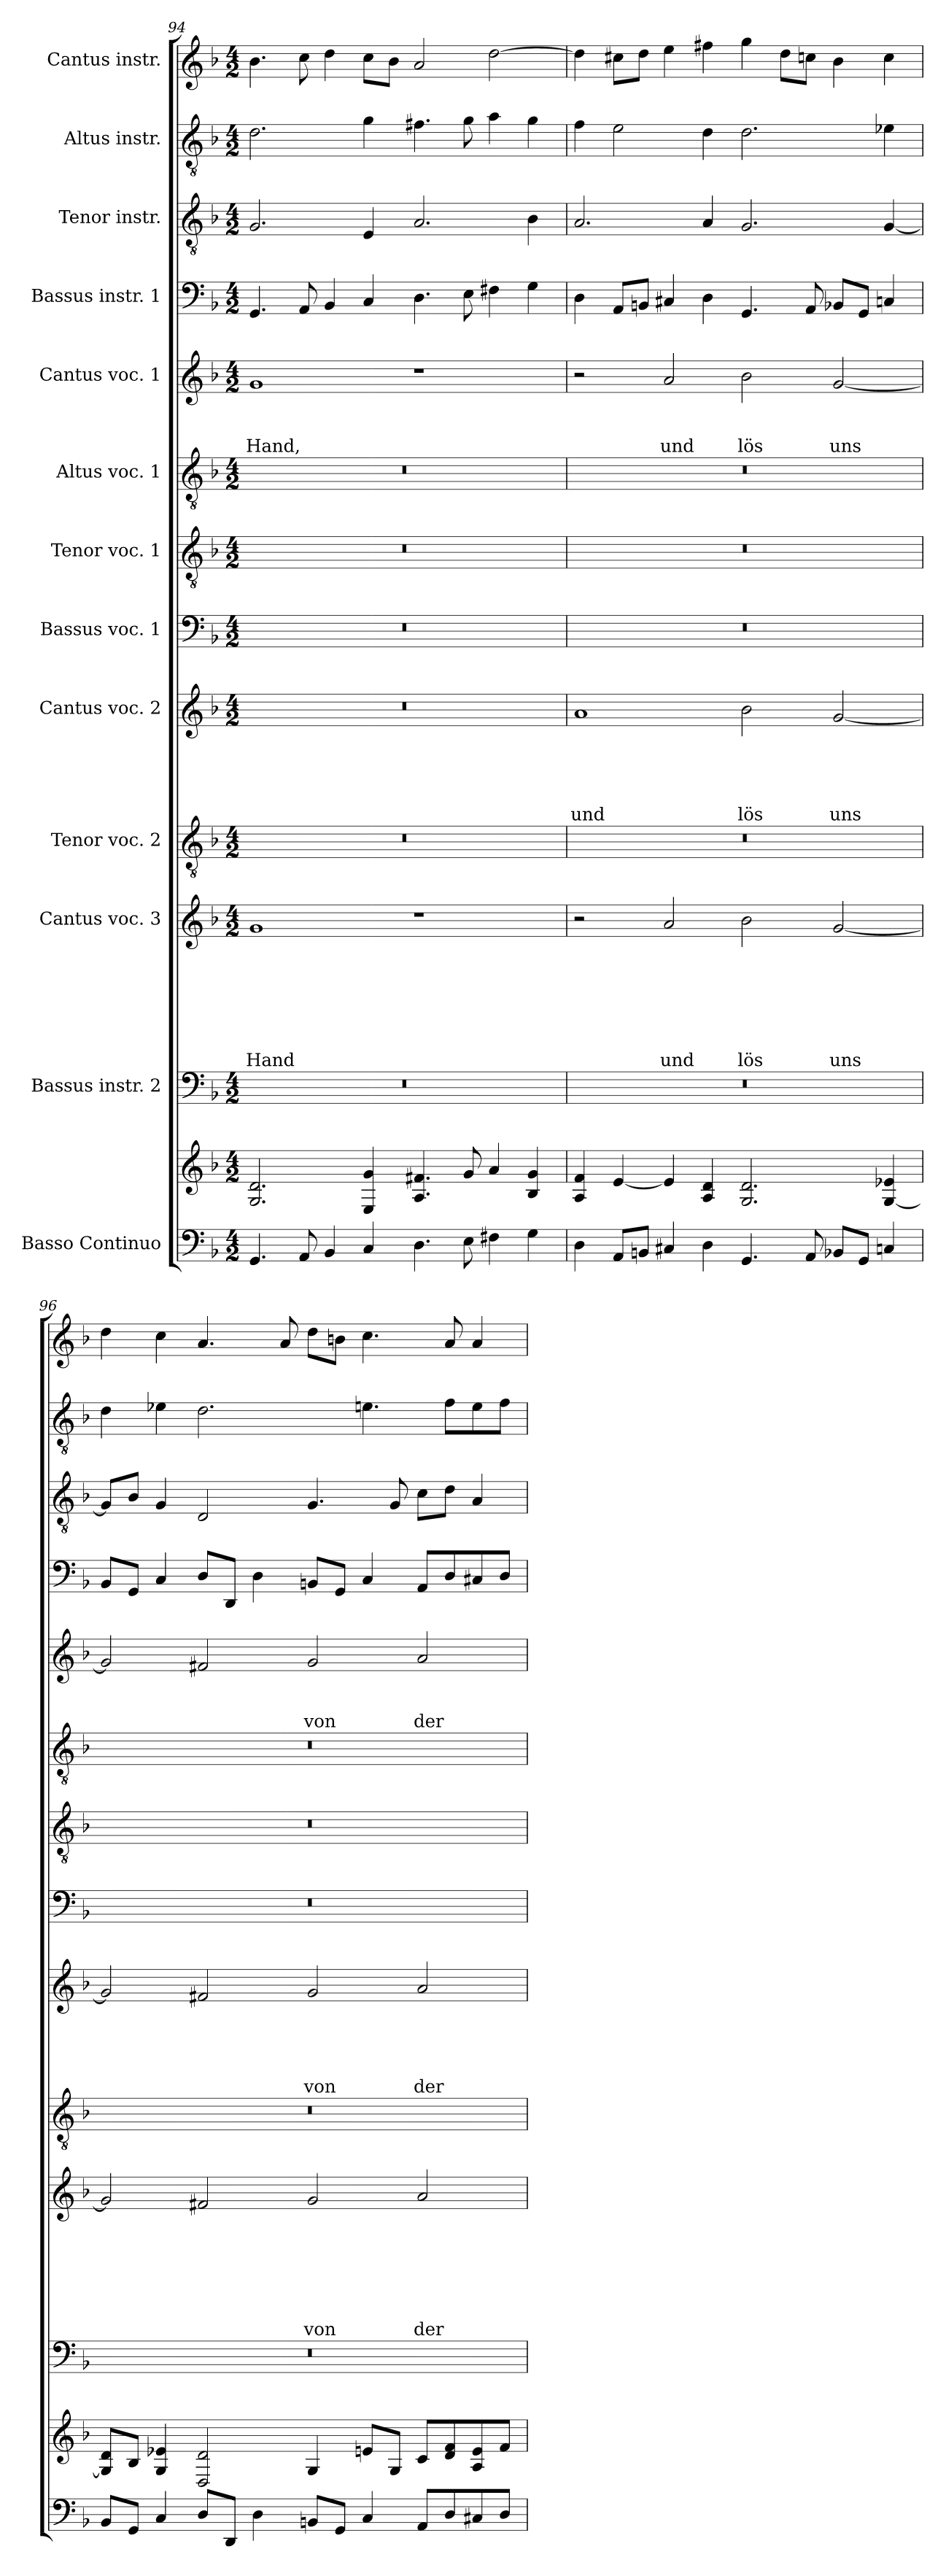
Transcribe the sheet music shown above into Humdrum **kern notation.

**kern	**kern	**kern	**kern	**text	**text	**text	**text	**text	**text	**text	**kern	**kern	**text	**text	**text	**text	**text	**kern	**kern	**kern	**kern	**text	**text	**text	**kern	**kern	**kern	**kern
*part14	*part13	*part12	*part11	*part11	*part11	*part11	*part11	*part11	*part11	*part11	*part10	*part9	*part9	*part9	*part9	*part9	*part9	*part8	*part7	*part6	*part5	*part5	*part5	*part5	*part4	*part3	*part2	*part1
*staff14	*staff13	*staff12	*staff11	*staff11	*staff11	*staff11	*staff11	*staff11	*staff11	*staff11	*staff10	*staff9	*staff9	*staff9	*staff9	*staff9	*staff9	*staff8	*staff7	*staff6	*staff5	*staff5	*staff5	*staff5	*staff4	*staff3	*staff2	*staff1
*I"Basso Continuo	*	*I"Bassus instr. 2	*I"Cantus voc. 3	*	*	*	*	*	*	*	*I"Tenor voc. 2	*I"Cantus voc. 2	*	*	*	*	*	*I"Bassus voc. 1	*I"Tenor voc. 1	*I"Altus voc. 1	*I"Cantus voc. 1	*	*	*	*I"Bassus instr. 1	*I"Tenor instr.	*I"Altus instr.	*I"Cantus instr.
*clefF4	*clefG2	*clefF4	*clefG2	*	*	*	*	*	*	*	*clefGv2	*clefG2	*	*	*	*	*	*clefF4	*clefGv2	*clefGv2	*clefG2	*	*	*	*clefF4	*clefGv2	*clefGv2	*clefG2
*k[b-]	*k[b-]	*k[b-]	*k[b-]	*	*	*	*	*	*	*	*k[b-]	*k[b-]	*	*	*	*	*	*k[b-]	*k[b-]	*k[b-]	*k[b-]	*	*	*	*k[b-]	*k[b-]	*k[b-]	*k[b-]
*F:	*F:	*F:	*F:	*	*	*	*	*	*	*	*F:	*F:	*	*	*	*	*	*F:	*F:	*F:	*F:	*	*	*	*F:	*F:	*F:	*F:
*M4/2	*M4/2	*M4/2	*M4/2	*	*	*	*	*	*	*	*M4/2	*M4/2	*	*	*	*	*	*M4/2	*M4/2	*M4/2	*M4/2	*	*	*	*M4/2	*M4/2	*M4/2	*M4/2
=94	=94	=94	=94	=94	=94	=94	=94	=94	=94	=94	=94	=94	=94	=94	=94	=94	=94	=94	=94	=94	=94	=94	=94	=94	=94	=94	=94	=94
!	!	!	!	!	!	!	!	!	!	!LO:LY:b	!	!	!	!	!	!	!	!	!	!	!	!	!	!LO:LY:b	!	!	!	!
4.GG/	2.G/ 2.d/	0r	1g	.	.	.	.	.	.	Hand	0r	0r	.	.	.	.	.	0r	0r	0r	1g	.	.	Hand,	4.GG/	2.G/	2.d\	4.b-\
8AA/	.	.	.	.	.	.	.	.	.	.	.	.	.	.	.	.	.	.	.	.	.	.	.	.	8AA/	.	.	8cc\
4BB-/	.	.	.	.	.	.	.	.	.	.	.	.	.	.	.	.	.	.	.	.	.	.	.	.	4BB-/	.	.	4dd\
4C/	4E/ 4g/	.	.	.	.	.	.	.	.	.	.	.	.	.	.	.	.	.	.	.	.	.	.	.	4C/	4E/	4g\	8cc\L
.	.	.	.	.	.	.	.	.	.	.	.	.	.	.	.	.	.	.	.	.	.	.	.	.	.	.	.	8b-\J
4.D\	4.A/ 4.f#X/	.	1r	.	.	.	.	.	.	.	.	.	.	.	.	.	.	.	.	.	1r	.	.	.	4.D\	2.A/	4.f#X\	2a/
8E\	8g/	.	.	.	.	.	.	.	.	.	.	.	.	.	.	.	.	.	.	.	.	.	.	.	8E\	.	8g\	.
4F#X\	4a/	.	.	.	.	.	.	.	.	.	.	.	.	.	.	.	.	.	.	.	.	.	.	.	4F#X\	.	4a\	[2dd\
4G\	4B-/ 4g/	.	.	.	.	.	.	.	.	.	.	.	.	.	.	.	.	.	.	.	.	.	.	.	4G\	4B-\	4g\	.
=95	=95	=95	=95	=95	=95	=95	=95	=95	=95	=95	=95	=95	=95	=95	=95	=95	=95	=95	=95	=95	=95	=95	=95	=95	=95	=95	=95	=95
!	!	!	!	!	!	!	!	!	!	!	!	!	!	!	!	!	!LO:LY:b	!	!	!	!	!	!	!	!	!	!	!
4D\	4A/ 4f/	0r	2r	.	.	.	.	.	.	.	0r	1a	.	.	.	.	und	0r	0r	0r	2r	.	.	.	4D\	2.A/	4f\	4dd\]
8AA/L	[4e/	.	.	.	.	.	.	.	.	.	.	.	.	.	.	.	.	.	.	.	.	.	.	.	8AA/L	.	2e\	8cc#X\L
8BBn/J	.	.	.	.	.	.	.	.	.	.	.	.	.	.	.	.	.	.	.	.	.	.	.	.	8BBn/J	.	.	8dd\J
!	!	!	!	!	!	!	!	!	!	!LO:LY:b	!	!	!	!	!	!	!	!	!	!	!	!	!	!LO:LY:b	!	!	!	!
4C#X/	4e/]	.	2a/	.	.	.	.	.	.	und	.	.	.	.	.	.	.	.	.	.	2a/	.	.	und	4C#X/	.	.	4ee\
4D\	4A/ 4d/	.	.	.	.	.	.	.	.	.	.	.	.	.	.	.	.	.	.	.	.	.	.	.	4D\	4A/	4d\	4ff#X\
!	!	!	!	!	!	!	!	!	!	!LO:LY:b	!	!	!	!	!	!	!LO:LY:b	!	!	!	!	!	!	!LO:LY:b	!	!	!	!
4.GG/	2.G/ 2.d/	.	2b-\	.	.	.	.	.	.	lös	.	2b-\	.	.	.	.	lös	.	.	.	2b-\	.	.	lös	4.GG/	2.G/	2.d\	4gg\
.	.	.	.	.	.	.	.	.	.	.	.	.	.	.	.	.	.	.	.	.	.	.	.	.	.	.	.	8dd\L
8AA/	.	.	.	.	.	.	.	.	.	.	.	.	.	.	.	.	.	.	.	.	.	.	.	.	8AA/	.	.	8ccn\J
!	!	!	!	!	!	!	!	!	!	!LO:LY:b	!	!	!	!	!	!	!LO:LY:b	!	!	!	!	!	!	!LO:LY:b	!	!	!	!
8BB-X/L	.	.	[2g/	.	.	.	.	.	.	uns	.	[2g/	.	.	.	.	uns	.	.	.	[2g/	.	.	uns	8BB-X/L	.	.	4b-\
8GG/J	.	.	.	.	.	.	.	.	.	.	.	.	.	.	.	.	.	.	.	.	.	.	.	.	8GG/J	.	.	.
4Cn/	[4G/ 4e-X/	.	.	.	.	.	.	.	.	.	.	.	.	.	.	.	.	.	.	.	.	.	.	.	4Cn/	[4G/	4e-X\	4cc\
=96	=96	=96	=96	=96	=96	=96	=96	=96	=96	=96	=96	=96	=96	=96	=96	=96	=96	=96	=96	=96	=96	=96	=96	=96	=96	=96	=96	=96
8BB-/L	8G/] 8d/L	0r	2g/]	.	.	.	.	.	.	.	0r	2g/]	.	.	.	.	.	0r	0r	0r	2g/]	.	.	.	8BB-/L	8G/L]	4d\	4dd\
8GG/J	8B-/J	.	.	.	.	.	.	.	.	.	.	.	.	.	.	.	.	.	.	.	.	.	.	.	8GG/J	8B-/J	.	.
4C/	4G/ 4e-X/	.	.	.	.	.	.	.	.	.	.	.	.	.	.	.	.	.	.	.	.	.	.	.	4C/	4G/	4e-X\	4cc\
8D/L	2D/ 2d/	.	2f#X/	.	.	.	.	.	.	.	.	2f#X/	.	.	.	.	.	.	.	.	2f#X/	.	.	.	8D/L	2D/	2.d\	4.a/
8DD/J	.	.	.	.	.	.	.	.	.	.	.	.	.	.	.	.	.	.	.	.	.	.	.	.	8DD/J	.	.	.
4D\	.	.	.	.	.	.	.	.	.	.	.	.	.	.	.	.	.	.	.	.	.	.	.	.	4D\	.	.	.
.	.	.	.	.	.	.	.	.	.	.	.	.	.	.	.	.	.	.	.	.	.	.	.	.	.	.	.	8a/
!	!	!	!	!	!	!	!	!	!	!LO:LY:b	!	!	!	!	!	!	!LO:LY:b	!	!	!	!	!	!	!LO:LY:b	!	!	!	!
8BBn/L	4G/	.	2g/	.	.	.	.	.	.	von	.	2g/	.	.	.	.	von	.	.	.	2g/	.	.	von	8BBn/L	4.G/	.	8dd\L
8GG/J	.	.	.	.	.	.	.	.	.	.	.	.	.	.	.	.	.	.	.	.	.	.	.	.	8GG/J	.	.	8bn\J
4C/	8en/L	.	.	.	.	.	.	.	.	.	.	.	.	.	.	.	.	.	.	.	.	.	.	.	4C/	.	4.en\	4.cc\
.	8G/J	.	.	.	.	.	.	.	.	.	.	.	.	.	.	.	.	.	.	.	.	.	.	.	.	8G/	.	.
!	!	!	!	!	!	!	!	!	!	!LO:LY:b	!	!	!	!	!	!	!LO:LY:b	!	!	!	!	!	!	!LO:LY:b	!	!	!	!
8AA/L	8c/L	.	2a/	.	.	.	.	.	.	der	.	2a/	.	.	.	.	der	.	.	.	2a/	.	.	der	8AA/L	8c\L	.	.
8D/	8d/ 8f/	.	.	.	.	.	.	.	.	.	.	.	.	.	.	.	.	.	.	.	.	.	.	.	8D/	8d\J	8f\L	8a/
8C#X/	8A/ 8e/	.	.	.	.	.	.	.	.	.	.	.	.	.	.	.	.	.	.	.	.	.	.	.	8C#X/	4A/	8e\	4a/
8D/J	8f/J	.	.	.	.	.	.	.	.	.	.	.	.	.	.	.	.	.	.	.	.	.	.	.	8D/J	.	8f\J	.
=	=	=	=	=	=	=	=	=	=	=	=	=	=	=	=	=	=	=	=	=	=	=	=	=	=	=	=	=
*-	*-	*-	*-	*-	*-	*-	*-	*-	*-	*-	*-	*-	*-	*-	*-	*-	*-	*-	*-	*-	*-	*-	*-	*-	*-	*-	*-	*-
